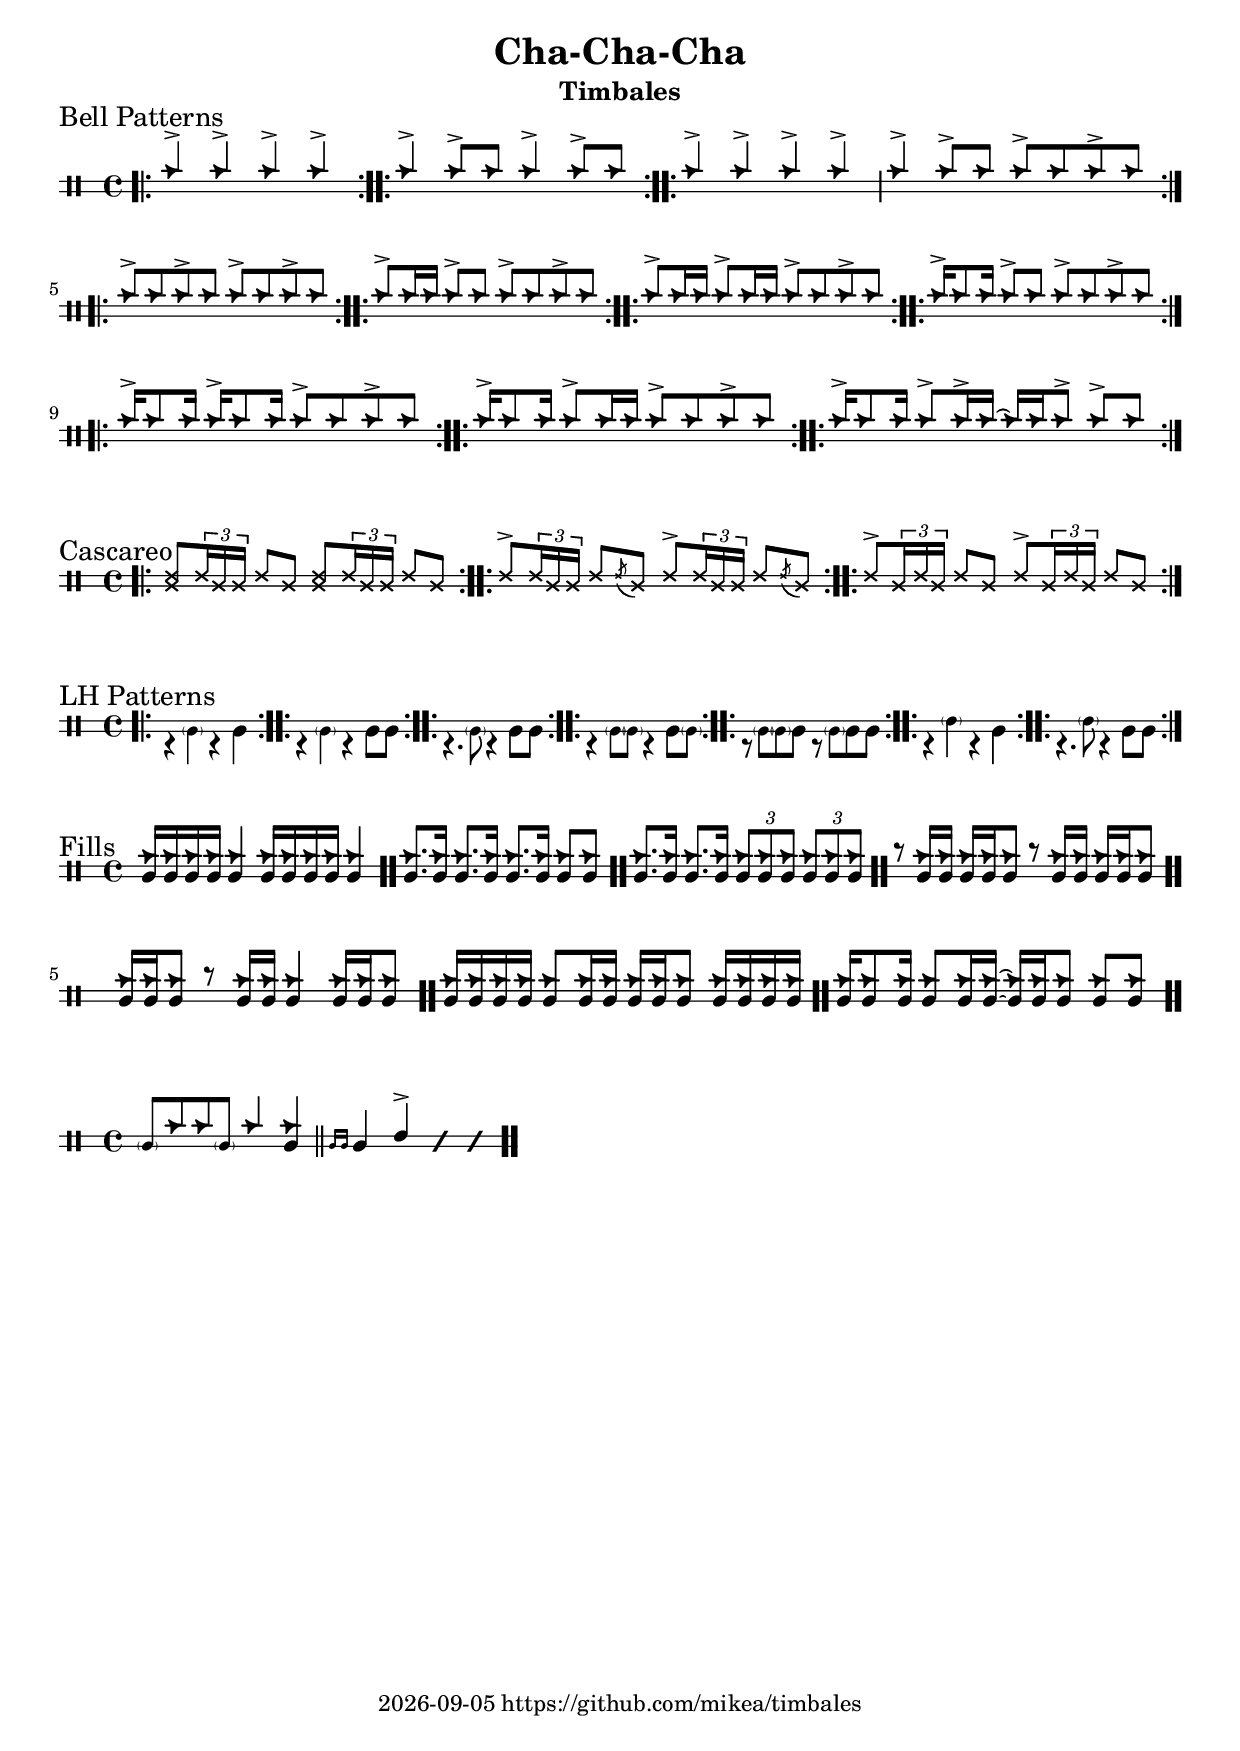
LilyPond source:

\version "2.24.2"

\include "common/all.ly"

date = #(strftime "%Y-%m-%d" (localtime (current-time)))

\header {
  title = "Cha-Cha-Cha"
  instrument = "Timbales"
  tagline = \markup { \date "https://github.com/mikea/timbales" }
}

\newTimbalesStaff <<
    \newDrumVoiceOne \drummode { 
        \sectionLabel "Bell Patterns"
        \bar ".|:"
        cb4^> cb4^> cb4^> cb4^> | \bar ":..:"
        cb4^> cb8^> cb8 cb4^> cb8^> cb8 | \bar ":..:"
        cb4^> cb4^> cb4^> cb4^> | cb4^> cb8^> cb8 cb8^> cb8 cb8^> cb8 | \bar ":..:"
        cb8^> cb8 cb8^> cb8  cb8^> cb8  cb8^> cb8  | \bar ":..:"
        cb8^> cb16 cb16 cb8^> cb8  cb8^> cb8  cb8^> cb8  | \bar ":..:"
        cb8^> cb16 cb16 cb8^> cb16 cb16  cb8^> cb8  cb8^> cb8  | \bar ":..:"
        cb16^> cb8 cb16 cb8^> cb8  cb8^> cb8  cb8^> cb8  | \bar ":..:"
        cb16^> cb8 cb16 cb16^> cb8 cb16  cb8^> cb8  cb8^> cb8  | \bar ":..:"
        cb16^> cb8 cb16 cb8^> cb16 cb16  cb8^> cb8  cb8^> cb8  | \bar ":..:"
        cb16^> cb8 cb16 cb8^> cb16^> cb16~ cb16 cb16  cb8^> cb8^> cb8  | \bar ":..:"
    }
>>

\newTimbalesStaff <<
    \newDrumVoiceOne \drummode { 
        \sectionLabel "Cascareo"
        \bar ".|:"
        <<ssh8 ssl8>> \tuplet 3/2 { ssh16 ssl16 ssl16 } ssh8 ssl8 
        <<ssh8 ssl8>> \tuplet 3/2 { ssh16 ssl16 ssl16 } ssh8 ssl8
        \bar ":..:"
        ssh8^> \tuplet 3/2 { ssh16 ssl16 ssl16 } ssh8 \slurDown \acciaccatura {ssh8} ssl8 
        ssh8^> \tuplet 3/2 { ssh16 ssl16 ssl16 } ssh8 \slurDown \acciaccatura {ssh8} ssl8 
        | \bar ":..:"
        ssh8^> \tuplet 3/2 { ssl16 ssh16 ssl16 } ssh8 ssl8 
        ssh8^> \tuplet 3/2 { ssl16 ssh16 ssl16 } ssh8 ssl8 
        | \bar ":..:"
    }
>>

\newTimbalesStaff <<
    \newDrumVoiceTwo \drummode { 
        \sectionLabel "LH Patterns"
        \bar ".|:"

        r4 \ghost timl4 r4 timl4 | \bar ":..:"
        r4 \ghost timl4 r4 timl8 timl8 | \bar ":..:"
        r4. \ghost timl8 r4 timl8 timl8 | \bar ":..:"
        r4 \ghost timl8 \ghost timl8 r4 timl8 \ghost  timl8 | \bar ":..:"
        r8 \ghost timl8 \ghost timl8 timl8 r8 \ghost timl8 timl8 timl8 | \bar ":..:"
        r4 \ghost timh4 r4 timl4 | \bar ":..:"
        r4. \ghost timh8 r4 timl8 timl8 | \bar ":..:"

        \bar ":|."
    }
>>

\newTimbalesStaff <<
    \newDrumVoiceOne \drummode { 
        \sectionLabel "Fills"
        \bar ".."
        <<cb16 timl16>> <<cb16 timl16>> <<cb16 timl16>> <<cb16 timl16>> <<cb4 timl4>> <<cb16 timl16>> <<cb16 timl16>> <<cb16 timl16>> <<cb16 timl16>> <<cb4 timl4>>| 
        \bar ".."
        <<cb8. timl8.>> <<cb16 timl16>> <<cb8. timl8.>> <<cb16 timl16>> <<cb8. timl8.>> <<cb16 timl16>> <<cb8 timl8>> <<cb8 timl8>>  | 
        \bar ".."
        <<cb8. timl8.>> <<cb16 timl16>> <<cb8. timl8.>> <<cb16 timl16>> \tuplet 3/2 { <<cb8 timl8>> <<cb8 timl8>> <<cb8 timl8>> }  \tuplet 3/2 { <<cb8 timl8>> <<cb8 timl8>> <<cb8 timl8>> } | 
        \bar ".."
        r8 <<cb16 timl16>> <<cb16 timl16>> <<cb16 timl16>> <<cb16 timl16>> <<cb8 timl8>> r8 <<cb16 timl16>> <<cb16 timl16>> <<cb16 timl16>> <<cb16 timl16>> <<cb8 timl8>> | 
        \bar ".."
        <<cb16 timl16>> <<cb16 timl16>> <<cb8 timl8>> r8 <<cb16 timl16>> <<cb16 timl16>> <<cb4 timl4>> <<cb16 timl16>> <<cb16 timl16>> <<cb8 timl8>>| 
        \bar ".."
        <<cb16 timl16>> <<cb16 timl16>> <<cb16 timl16>> <<cb16 timl16>> <<cb8 timl8>> <<cb16 timl16>> <<cb16 timl16>> <<cb16 timl16>> <<cb16 timl16>> <<cb8 timl8>> <<cb16 timl16>> <<cb16 timl16>> <<cb16 timl16>> <<cb16 timl16>> | 
        \bar ".."
        <<cb16 timl16>> <<cb8 timl8>> <<cb16 timl16>> <<cb8 timl8>> <<cb16 timl16>> <<cb16~ timl16~>> <<cb16 timl16>> <<cb16 timl16>> <<cb8 timl8>> <<cb8 timl8>> <<cb8 timl8>> | 
        \bar ".."
    }
>>

\newTimbalesStaff <<
    \newDrumVoiceOne \drummode { 
        \ghost timl8 cb8 cb8 \ghost timl8 cb4 <<cb4 timl4>> | 
        \bar "||"
        \drag timl4 timh4^> \rs \rs 
        \bar ".."
    }
>>